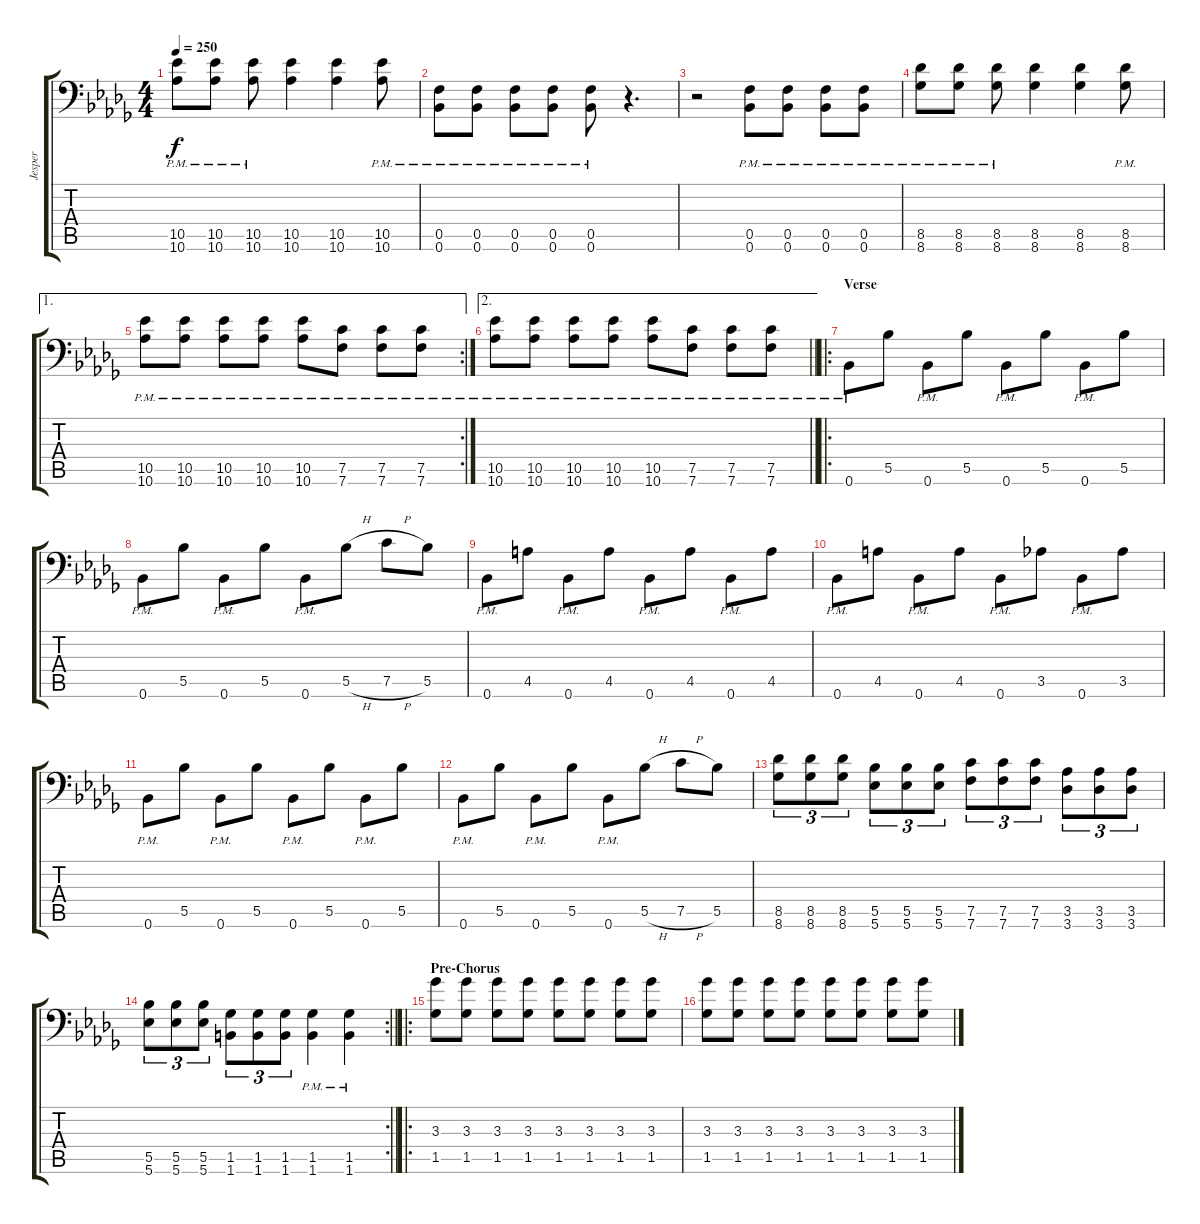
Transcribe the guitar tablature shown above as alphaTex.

\track ("Jesper" "Jesper") {instrument distortionguitar}
\staff {score tabs}
\tuning (C4 G3 Eb3 Bb2 F2 Bb1) {hide}
\ts (4 4)
\tempo 250
\clef f4
\ks bbminor
(10.5{pm} 10.6{pm}).8{dy f} (10.5{pm} 10.6{pm}).8 (10.5{pm} 10.6{pm}).8 (10.5 10.6).4 (10.5 10.6).4 (10.5{pm} 10.6{pm}).8 |
(0.5{pm} 0.6{pm}).8 (0.5{pm} 0.6{pm}).8 (0.5{pm} 0.6{pm}).8 (0.5{pm} 0.6{pm}).8 (0.5{pm} 0.6{pm}).8 r.4{d} |
r.2 (0.5{pm} 0.6{pm}).8 (0.5{pm} 0.6{pm}).8 (0.5{pm} 0.6{pm}).8 (0.5{pm} 0.6{pm}).8 |
(8.5{pm} 8.6{pm}).8 (8.5{pm} 8.6{pm}).8 (8.5{pm} 8.6{pm}).8 (8.5 8.6).4 (8.5 8.6).4 (8.5{pm} 8.6{pm}).8 |
\ae 1
\rc 2
(10.5{pm} 10.6{pm}).8 (10.5{pm} 10.6{pm}).8 (10.5{pm} 10.6{pm}).8 (10.5{pm} 10.6{pm}).8 (10.5{pm} 10.6{pm}).8 (7.5{pm} 7.6{pm}).8 (7.5{pm} 7.6{pm}).8 (7.5{pm} 7.6{pm}).8 |
\ae 2
\barLineRight lightlight
(10.5{pm} 10.6{pm}).8 (10.5{pm} 10.6{pm}).8 (10.5{pm} 10.6{pm}).8 (10.5{pm} 10.6{pm}).8 (10.5{pm} 10.6{pm}).8 (7.5{pm} 7.6{pm}).8 (7.5{pm} 7.6{pm}).8 (7.5{pm} 7.6{pm}).8 |
\ro
\section ("" "Verse")
0.6{pm}.8 5.5.8 0.6{pm}.8 5.5.8 0.6{pm}.8 5.5.8 0.6{pm}.8 5.5.8 |
0.6{pm}.8 5.5.8 0.6{pm}.8 5.5.8 0.6{pm}.8 5.5{h}.8 7.5{h}.8 5.5.8 |
0.6{pm}.8 4.5.8 0.6{pm}.8 4.5.8 0.6{pm}.8 4.5.8 0.6{pm}.8 4.5.8 |
0.6{pm}.8 4.5.8 0.6{pm}.8 4.5.8 0.6{pm}.8 3.5.8 0.6{pm}.8 3.5.8 |
0.6{pm}.8 5.5.8 0.6{pm}.8 5.5.8 0.6{pm}.8 5.5.8 0.6{pm}.8 5.5.8 |
0.6{pm}.8 5.5.8 0.6{pm}.8 5.5.8 0.6{pm}.8 5.5{h}.8 7.5{h}.8 5.5.8 |
(8.5 8.6).8{tu (3 2)} (8.5 8.6).8{tu (3 2)} (8.5 8.6).8{tu (3 2)} (5.5 5.6).8{tu (3 2)} (5.5 5.6).8{tu (3 2)} (5.5 5.6).8{tu (3 2)} (7.5 7.6).8{tu (3 2)} (7.5 7.6).8{tu (3 2)} (7.5 7.6).8{tu (3 2)} (3.5 3.6).8{tu (3 2)} (3.5 3.6).8{tu (3 2)} (3.5 3.6).8{tu (3 2)} |
\rc 2
\barLineRight lightlight
(5.5 5.6).8{tu (3 2)} (5.5 5.6).8{tu (3 2)} (5.5 5.6).8{tu (3 2)} (1.5 1.6).8{tu (3 2)} (1.5 1.6).8{tu (3 2)} (1.5 1.6).8{tu (3 2)} (1.5{pm} 1.6{pm}).4 (1.5{pm} 1.6{pm}).4 |
\ro
\section ("" "Pre-Chorus")
(3.3 1.5).8 (3.3 1.5).8 (3.3 1.5).8 (3.3 1.5).8 (3.3 1.5).8 (3.3 1.5).8 (3.3 1.5).8 (3.3 1.5).8 |
(3.3 1.5).8 (3.3 1.5).8 (3.3 1.5).8 (3.3 1.5).8 (3.3 1.5).8 (3.3 1.5).8 (3.3 1.5).8 (3.3 1.5).8
